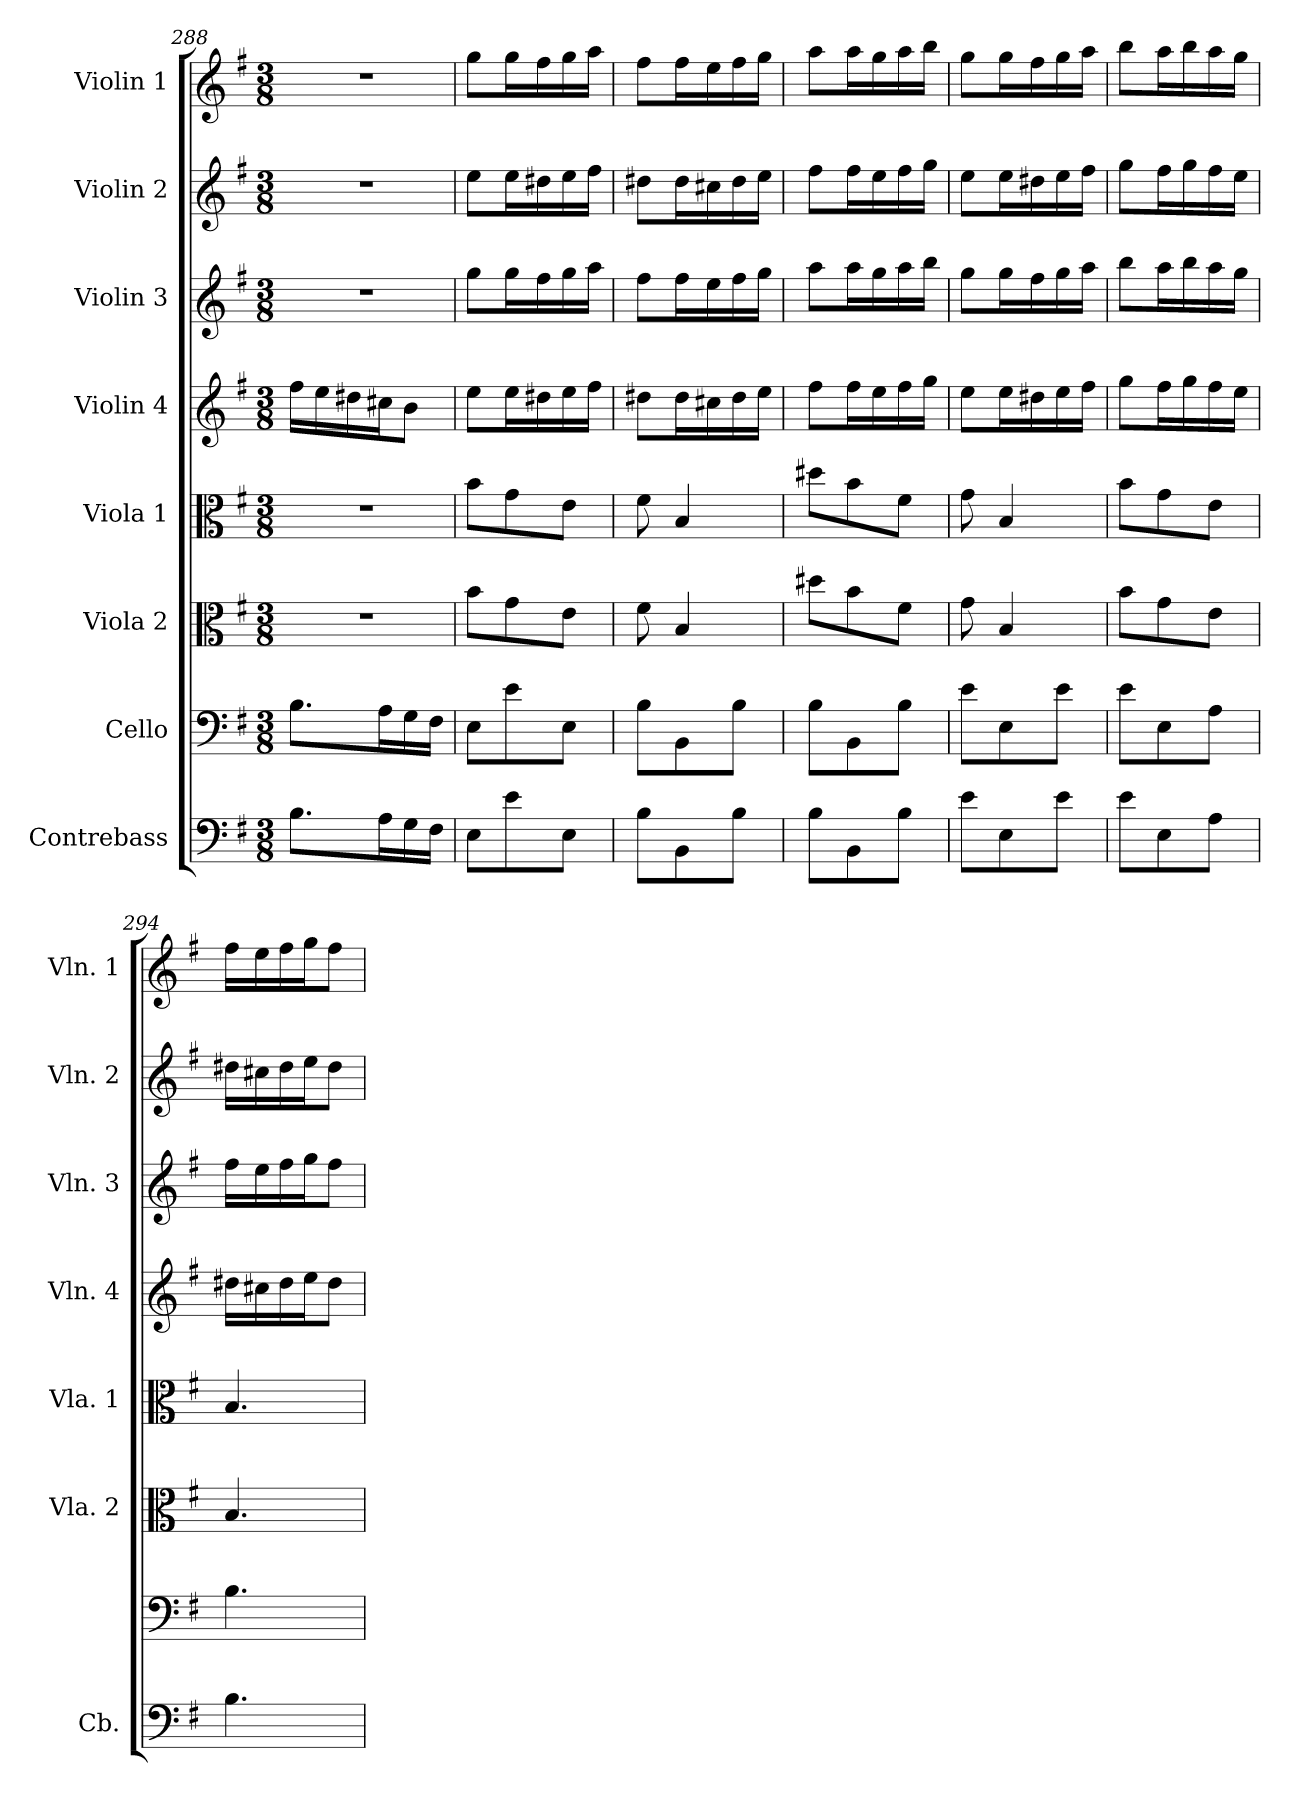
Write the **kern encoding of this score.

**kern	**kern	**kern	**kern	**kern	**kern	**kern	**kern
*part8	*part7	*part6	*part5	*part4	*part3	*part2	*part1
*staff8	*staff7	*staff6	*staff5	*staff4	*staff3	*staff2	*staff1
*I"Contrebass	*I"Cello	*I"Viola 2	*I"Viola 1	*I"Violin 4	*I"Violin 3	*I"Violin 2	*I"Violin 1
*I'Cb.	*	*I'Vla. 2	*I'Vla. 1	*I'Vln. 4	*I'Vln. 3	*I'Vln. 2	*I'Vln. 1
*clefF4	*clefF4	*clefC3	*clefC3	*clefG2	*clefG2	*clefG2	*clefG2
*ITrd7c12	*	*	*	*	*	*	*
*k[f#]	*k[f#]	*k[f#]	*k[f#]	*k[f#]	*k[f#]	*k[f#]	*k[f#]
*M3/8	*M3/8	*M3/8	*M3/8	*M3/8	*M3/8	*M3/8	*M3/8
=288	=288	=288	=288	=288	=288	=288	=288
8.BB\L	8.B\L	4.r	4.r	16ff#\LL	4.r	4.r	4.r
.	.	.	.	16ee\	.	.	.
.	.	.	.	16dd#X\	.	.	.
16AA\L	16A\L	.	.	16cc#X\J	.	.	.
16GG\	16G\	.	.	8b\J	.	.	.
16FF#\JJ	16F#\JJ	.	.	.	.	.	.
=289	=289	=289	=289	=289	=289	=289	=289
8EE\L	8E\L	8b\L	8b\L	8ee\L	8gg\L	8ee\L	8gg\L
8E\	8e\	8g\	8g\	16ee\L	16gg\L	16ee\L	16gg\L
.	.	.	.	16dd#X\	16ff#\	16dd#X\	16ff#\
8EE\J	8E\J	8e\J	8e\J	16ee\	16gg\	16ee\	16gg\
.	.	.	.	16ff#\JJ	16aa\JJ	16ff#\JJ	16aa\JJ
!!LO:PB:g=z
=290	=290	=290	=290	=290	=290	=290	=290
8BB\L	8B\L	8f#\	8f#\	8dd#X\L	8ff#\L	8dd#X\L	8ff#\L
8BBB\	8BB\	4B/	4B/	16dd#\L	16ff#\L	16dd#\L	16ff#\L
.	.	.	.	16cc#X\	16ee\	16cc#X\	16ee\
8BB\J	8B\J	.	.	16dd#\	16ff#\	16dd#\	16ff#\
.	.	.	.	16ee\JJ	16gg\JJ	16ee\JJ	16gg\JJ
=291	=291	=291	=291	=291	=291	=291	=291
8BB\L	8B\L	8dd#X\L	8dd#X\L	8ff#\L	8aa\L	8ff#\L	8aa\L
8BBB\	8BB\	8b\	8b\	16ff#\L	16aa\L	16ff#\L	16aa\L
.	.	.	.	16ee\	16gg\	16ee\	16gg\
8BB\J	8B\J	8f#\J	8f#\J	16ff#\	16aa\	16ff#\	16aa\
.	.	.	.	16gg\JJ	16bb\JJ	16gg\JJ	16bb\JJ
=292	=292	=292	=292	=292	=292	=292	=292
8E\L	8e\L	8g\	8g\	8ee\L	8gg\L	8ee\L	8gg\L
8EE\	8E\	4B/	4B/	16ee\L	16gg\L	16ee\L	16gg\L
.	.	.	.	16dd#X\	16ff#\	16dd#X\	16ff#\
8E\J	8e\J	.	.	16ee\	16gg\	16ee\	16gg\
.	.	.	.	16ff#\JJ	16aa\JJ	16ff#\JJ	16aa\JJ
=293	=293	=293	=293	=293	=293	=293	=293
8E\L	8e\L	8b\L	8b\L	8gg\L	8bb\L	8gg\L	8bb\L
8EE\	8E\	8g\	8g\	16ff#\L	16aa\L	16ff#\L	16aa\L
.	.	.	.	16gg\	16bb\	16gg\	16bb\
8AA\J	8A\J	8e\J	8e\J	16ff#\	16aa\	16ff#\	16aa\
.	.	.	.	16ee\JJ	16gg\JJ	16ee\JJ	16gg\JJ
=294	=294	=294	=294	=294	=294	=294	=294
4.BB\	4.B\	4.B/	4.B/	16dd#X\LL	16ff#\LL	16dd#X\LL	16ff#\LL
.	.	.	.	16cc#X\	16ee\	16cc#X\	16ee\
.	.	.	.	16dd#\	16ff#\	16dd#\	16ff#\
.	.	.	.	16ee\J	16gg\J	16ee\J	16gg\J
.	.	.	.	8dd#\J	8ff#\J	8dd#\J	8ff#\J
=	=	=	=	=	=	=	=
*-	*-	*-	*-	*-	*-	*-	*-
